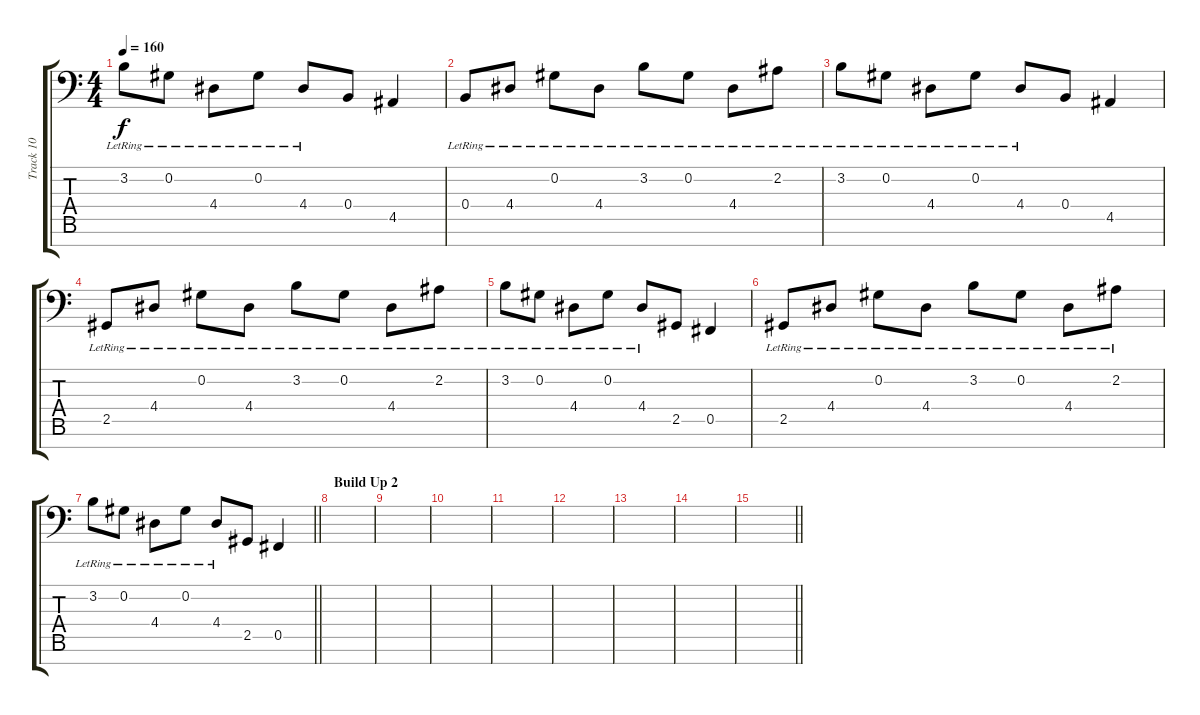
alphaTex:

\track ("Track 10" "Track 10") {instrument acousticgrandpiano}
\staff {score tabs}
\tuning (Db4 Ab3 E3 B2 Gb2 Db2 Ab1) {hide}
\ts (4 4)
\tempo 160
\clef f4
\ks c
3.2{lr}.8{dy f} 0.2{lr}.8 4.4{lr}.8 0.2{lr}.8 4.4{lr}.8 0.4.8 4.5.4 |
0.4{lr}.8 4.4{lr}.8 0.2{lr}.8 4.4{lr}.8 3.2{lr}.8 0.2{lr}.8 4.4{lr}.8 2.2{lr}.8 |
3.2{lr}.8 0.2{lr}.8 4.4{lr}.8 0.2{lr}.8 4.4{lr}.8 0.4.8 4.5.4 |
2.5{lr}.8 4.4{lr}.8 0.2{lr}.8 4.4{lr}.8 3.2{lr}.8 0.2{lr}.8 4.4{lr}.8 2.2{lr}.8 |
3.2{lr}.8 0.2{lr}.8 4.4{lr}.8 0.2{lr}.8 4.4{lr}.8 2.5.8 0.5.4 |
2.5{lr}.8 4.4{lr}.8 0.2{lr}.8 4.4{lr}.8 3.2{lr}.8 0.2{lr}.8 4.4{lr}.8 2.2{lr}.8 |
\barLineRight lightlight
3.2{lr}.8 0.2{lr}.8 4.4{lr}.8 0.2{lr}.8 4.4{lr}.8 2.5.8 0.5.4 |
\section ("" "Build Up 2")
|
|
|
|
|
|
|
\barLineRight lightlight
